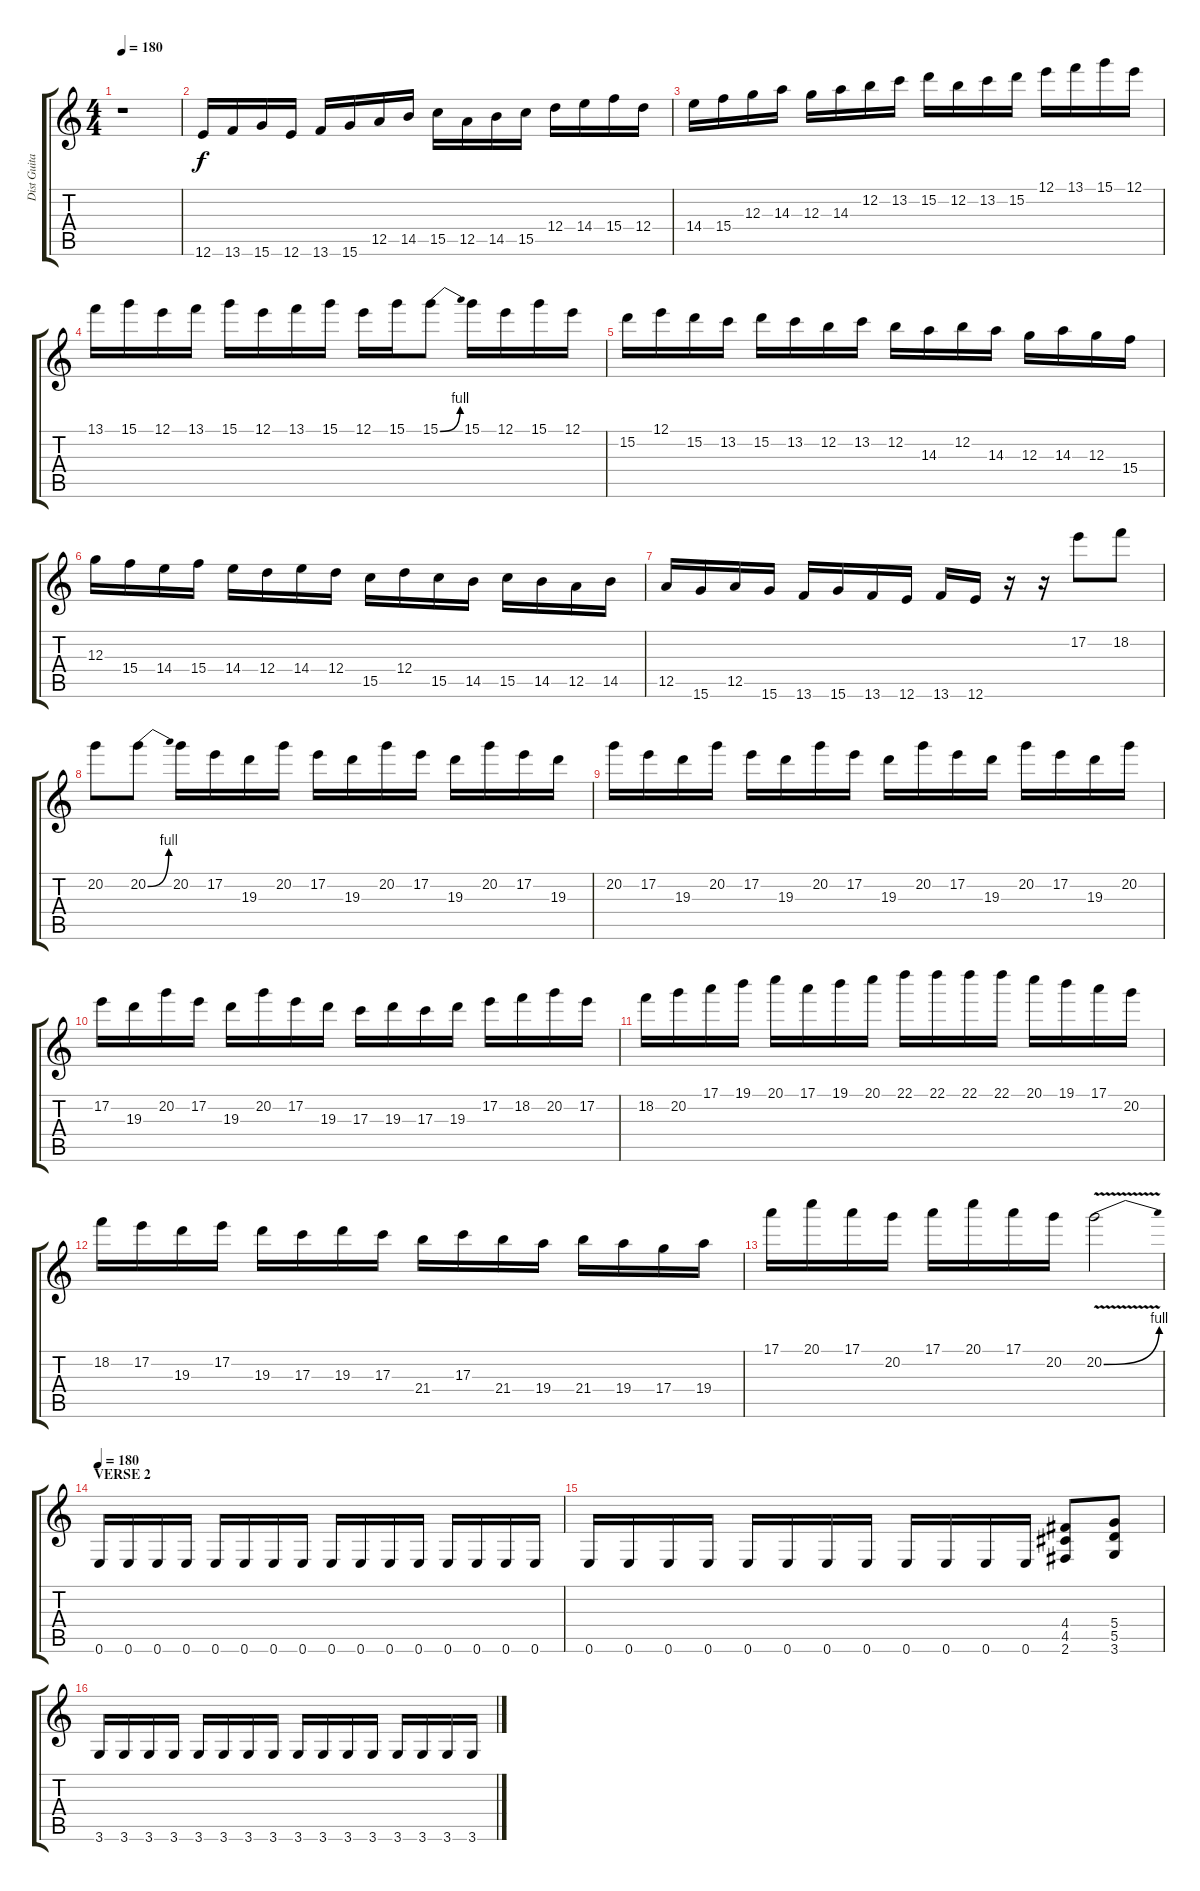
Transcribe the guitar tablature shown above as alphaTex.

\track ("Dist Guitar" "Dist Guita") {instrument distortionguitar}
\staff {score tabs}
\tuning (E4 B3 G3 D3 A2 E2) {hide}
\ts (4 4)
\tempo 180
\clef g2
\ks c
r.1{dy f} |
12.6.16 13.6.16 15.6.16 12.6.16 13.6.16 15.6.16 12.5.16 14.5.16 15.5.16 12.5.16 14.5.16 15.5.16 12.4.16 14.4.16 15.4.16 12.4.16 |
14.4.16 15.4.16 12.3.16 14.3.16 12.3.16 14.3.16 12.2.16 13.2.16 15.2.16 12.2.16 13.2.16 15.2.16 12.1.16 13.1.16 15.1.16 12.1.16 |
13.1.16 15.1.16 12.1.16 13.1.16 15.1.16 12.1.16 13.1.16 15.1.16 12.1.16 15.1.16 15.1{be (bend 0 0 60 4)}.8 15.1.16 12.1.16 15.1.16 12.1.16 |
15.2.16 12.1.16 15.2.16 13.2.16 15.2.16 13.2.16 12.2.16 13.2.16 12.2.16 14.3.16 12.2.16 14.3.16 12.3.16 14.3.16 12.3.16 15.4.16 |
12.3.16 15.4.16 14.4.16 15.4.16 14.4.16 12.4.16 14.4.16 12.4.16 15.5.16 12.4.16 15.5.16 14.5.16 15.5.16 14.5.16 12.5.16 14.5.16 |
12.5.16 15.6.16 12.5.16 15.6.16 13.6.16 15.6.16 13.6.16 12.6.16 13.6.16 12.6.16 r.16 r.16 17.2.8 18.2.8 |
20.2.8 20.2{be (bend 0 0 60 4)}.8 20.2.16 17.2.16 19.3.16 20.2.16 17.2.16 19.3.16 20.2.16 17.2.16 19.3.16 20.2.16 17.2.16 19.3.16 |
20.2.16 17.2.16 19.3.16 20.2.16 17.2.16 19.3.16 20.2.16 17.2.16 19.3.16 20.2.16 17.2.16 19.3.16 20.2.16 17.2.16 19.3.16 20.2.16 |
17.2.16 19.3.16 20.2.16 17.2.16 19.3.16 20.2.16 17.2.16 19.3.16 17.3.16 19.3.16 17.3.16 19.3.16 17.2.16 18.2.16 20.2.16 17.2.16 |
18.2.16 20.2.16 17.1.16 19.1.16 20.1.16 17.1.16 19.1.16 20.1.16 22.1.16 22.1.16 22.1.16 22.1.16 20.1.16 19.1.16 17.1.16 20.2.16 |
18.2.16 17.2.16 19.3.16 17.2.16 19.3.16 17.3.16 19.3.16 17.3.16 21.4.16 17.3.16 21.4.16 19.4.16 21.4.16 19.4.16 17.4.16 19.4.16 |
17.1.16 20.1.16 17.1.16 20.2.16 17.1.16 20.1.16 17.1.16 20.2.16 20.2{be (bend 0 0 60 4) v}.2 |
\section ("" "VERSE 2")
\tempo 180
0.6.16 0.6.16 0.6.16 0.6.16 0.6.16 0.6.16 0.6.16 0.6.16 0.6.16 0.6.16 0.6.16 0.6.16 0.6.16 0.6.16 0.6.16 0.6.16 |
0.6.16 0.6.16 0.6.16 0.6.16 0.6.16 0.6.16 0.6.16 0.6.16 0.6.16 0.6.16 0.6.16 0.6.16 (4.4 4.5 2.6).8 (5.4 5.5 3.6).8 |
3.6.16 3.6.16 3.6.16 3.6.16 3.6.16 3.6.16 3.6.16 3.6.16 3.6.16 3.6.16 3.6.16 3.6.16 3.6.16 3.6.16 3.6.16 3.6.16
